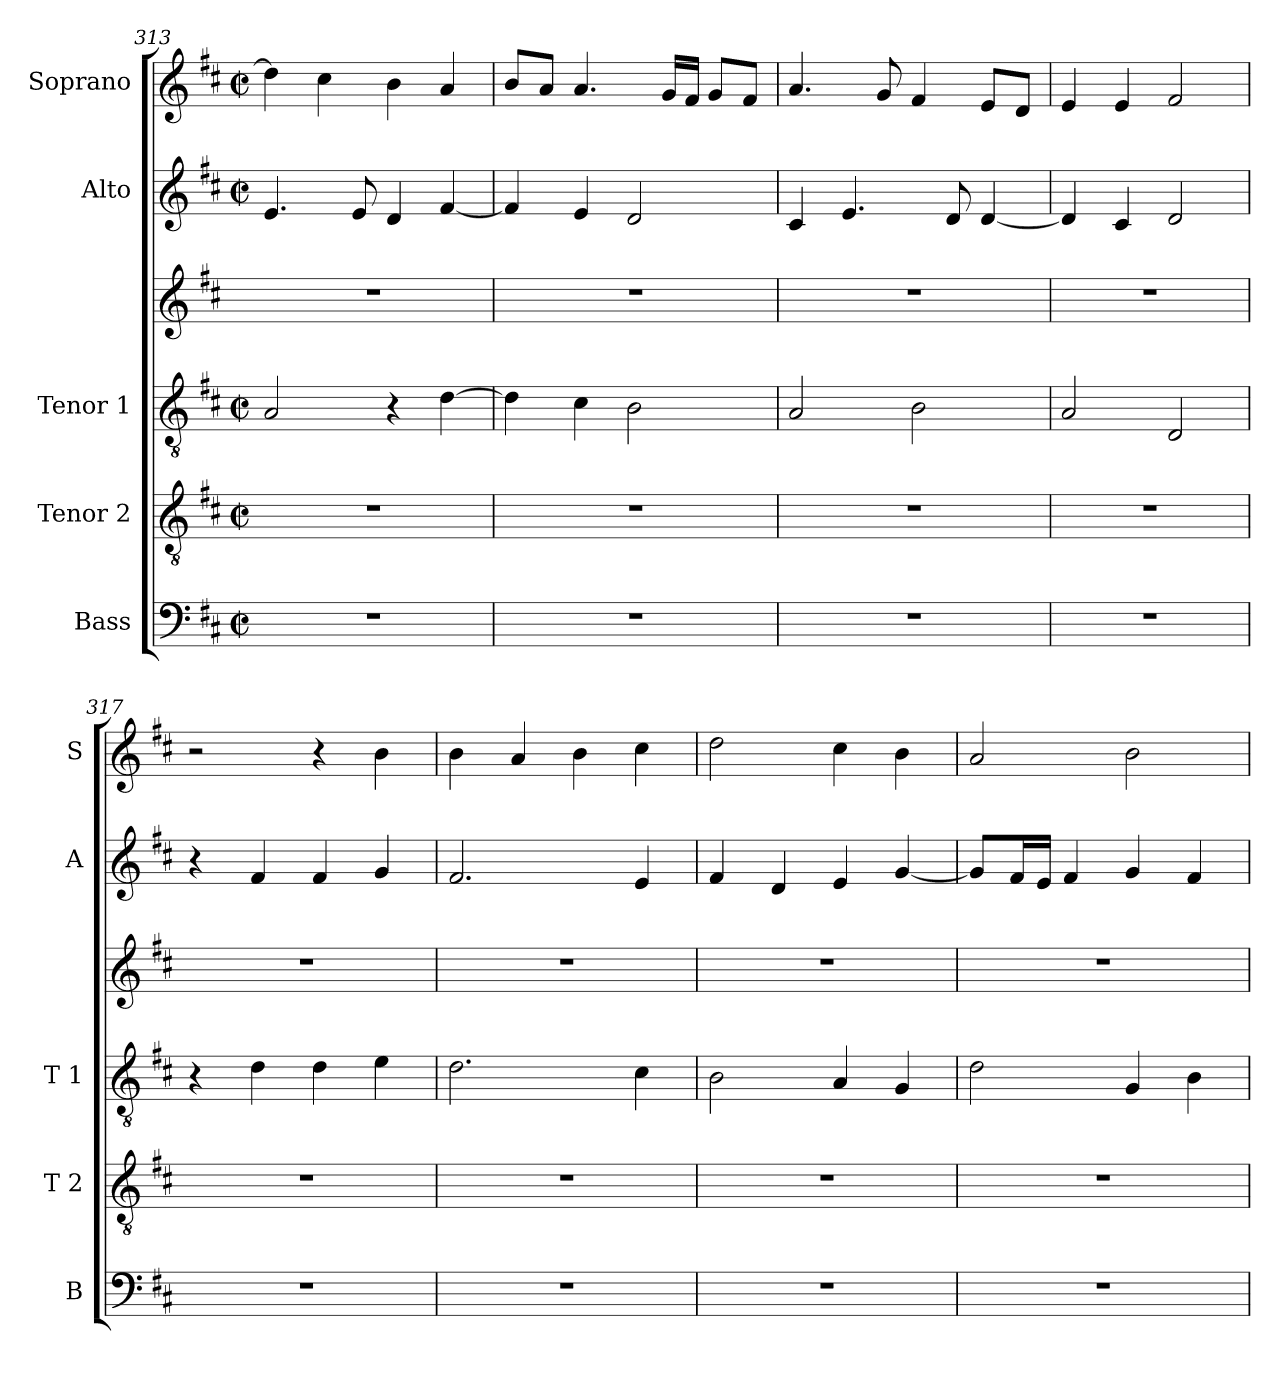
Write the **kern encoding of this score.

**kern	**kern	**kern	**kern	**kern	**kern
*part6	*part5	*part4	*part3	*part2	*part1
*staff6	*staff5	*staff4	*staff3	*staff2	*staff1
*I"Bass	*I"Tenor 2	*I"Tenor 1	*	*I"Alto	*I"Soprano
*I'B	*I'T 2	*I'T 1	*	*I'A	*I'S
*clefF4	*clefGv2	*clefGv2	*clefG2	*clefG2	*clefG2
*k[f#c#]	*k[f#c#]	*k[f#c#]	*k[f#c#]	*k[f#c#]	*k[f#c#]
*D:	*D:	*D:	*D:	*D:	*D:
*M2/2	*M2/2	*M2/2	*	*M2/2	*M2/2
*met(c|)	*met(c|)	*met(c|)	*	*met(c|)	*met(c|)
=313	=313	=313	=313	=313	=313
1r	1r	2A/	1r	4.e/	4dd\]
.	.	.	.	.	4cc#\
.	.	.	.	8e/	.
.	.	4r	.	4d/	4b\
.	.	[>4d\	.	[<4f#/	4a/
=314	=314	=314	=314	=314	=314
1r	1r	4d\]	1r	4f#/]	8b/L
.	.	.	.	.	8a/J
.	.	4c#\	.	4e/	4.a/
.	.	2B\	.	2d/	.
.	.	.	.	.	16g/LL
.	.	.	.	.	16f#/JJ
.	.	.	.	.	8g/L
.	.	.	.	.	8f#/J
=315	=315	=315	=315	=315	=315
1r	1r	2A/	1r	4c#/	4.a/
.	.	.	.	4.e/	.
.	.	.	.	.	8g/
.	.	2B\	.	.	4f#/
.	.	.	.	8d/	.
.	.	.	.	[<4d/	8e/L
.	.	.	.	.	8d/J
=316	=316	=316	=316	=316	=316
1r	1r	2A/	1r	4d/]	4e/
.	.	.	.	4c#/	4e/
.	.	2D/	.	2d/	2f#/
=317	=317	=317	=317	=317	=317
1r	1r	4r	1r	4r	2r
.	.	4d\	.	4f#/	.
.	.	4d\	.	4f#/	4r
.	.	4e\	.	4g/	4b\
!!LO:LB:g=z
=318	=318	=318	=318	=318	=318
1r	1r	2.d\	1r	2.f#/	4b\
.	.	.	.	.	4a/
.	.	.	.	.	4b\
.	.	4c#\	.	4e/	4cc#\
=319	=319	=319	=319	=319	=319
1r	1r	2B\	1r	4f#/	2dd\
.	.	.	.	4d/	.
.	.	4A/	.	4e/	4cc#\
.	.	4G/	.	[<4g/	4b\
=320	=320	=320	=320	=320	=320
1r	1r	2d\	1r	8g/L]	2a/
.	.	.	.	16f#/L	.
.	.	.	.	16e/JJ	.
.	.	.	.	4f#/	.
.	.	4G/	.	4g/	2b\
.	.	4B\	.	4f#/	.
=	=	=	=	=	=
*-	*-	*-	*-	*-	*-
